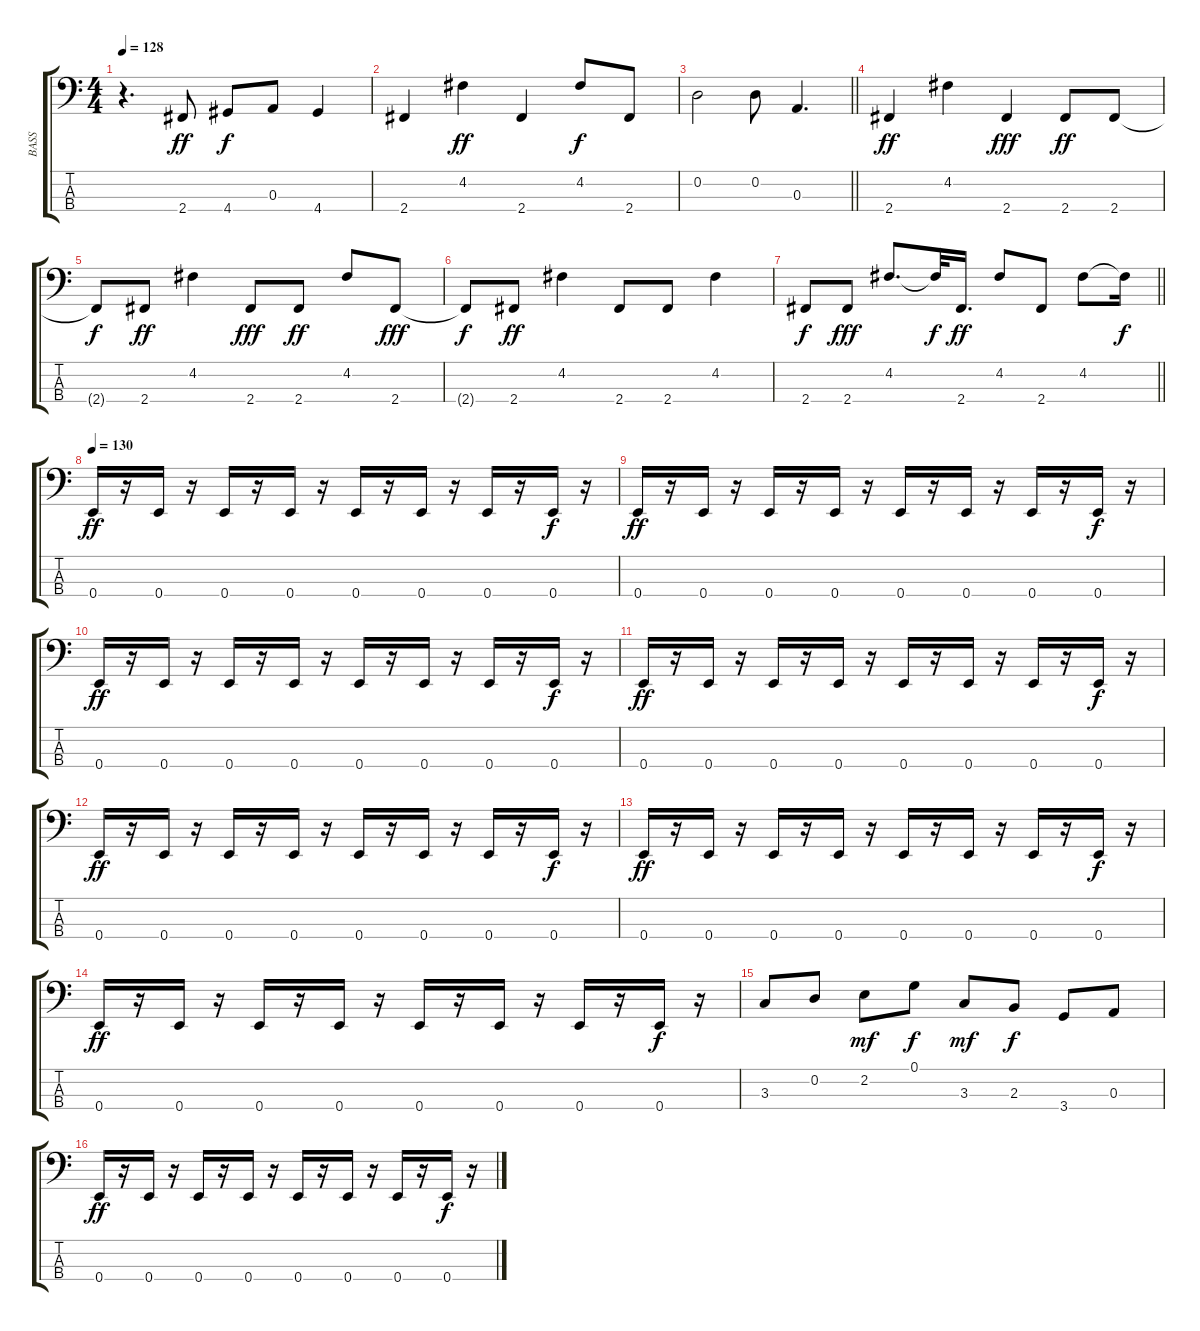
\track ("BASS" "BASS") {instrument electricbassfinger}
\staff {score tabs}
\tuning (G2 D2 A1 E1) {hide}
\ts (4 4)
\tempo 128
\clef f4
\ks c
r.4{d dy ff} 2.4.8 4.4.8{dy f} 0.3.8 4.4.4 |
2.4.4 4.2.4{dy ff} 2.4.4 4.2.8{dy f} 2.4.8 |
\barLineRight lightlight
0.2.2 0.2.8 0.3.4{d} |
2.4.4{dy ff} 4.2.4 2.4.4{dy fff} 2.4.8{dy ff} 2.4.8 |
2.4{t}.8{dy f} 2.4.8{dy ff} 4.2.4 2.4.8{dy fff} 2.4.8{dy ff} 4.2.8 2.4.8{dy fff} |
2.4{t}.8{dy f} 2.4.8{dy ff} 4.2.4 2.4.8 2.4.8 4.2.4 |
\barLineRight lightlight
2.4.8{dy f} 2.4.8{dy fff} 4.2.8{d} 4.2{t}.32{dy f} 2.4.16{d dy ff} 4.2.8 2.4.8 4.2.8 4.2{t}.16{dy f} |
\tempo 130
0.4.16{dy ff} r.16 0.4.16 r.16 0.4.16 r.16 0.4.16 r.16 0.4.16 r.16 0.4.16 r.16 0.4.16 r.16 0.4.16{dy f} r.16 |
0.4.16{dy ff} r.16 0.4.16 r.16 0.4.16 r.16 0.4.16 r.16 0.4.16 r.16 0.4.16 r.16 0.4.16 r.16 0.4.16{dy f} r.16 |
0.4.16{dy ff} r.16 0.4.16 r.16 0.4.16 r.16 0.4.16 r.16 0.4.16 r.16 0.4.16 r.16 0.4.16 r.16 0.4.16{dy f} r.16 |
0.4.16{dy ff} r.16 0.4.16 r.16 0.4.16 r.16 0.4.16 r.16 0.4.16 r.16 0.4.16 r.16 0.4.16 r.16 0.4.16{dy f} r.16 |
0.4.16{dy ff} r.16 0.4.16 r.16 0.4.16 r.16 0.4.16 r.16 0.4.16 r.16 0.4.16 r.16 0.4.16 r.16 0.4.16{dy f} r.16 |
0.4.16{dy ff} r.16 0.4.16 r.16 0.4.16 r.16 0.4.16 r.16 0.4.16 r.16 0.4.16 r.16 0.4.16 r.16 0.4.16{dy f} r.16 |
0.4.16{dy ff} r.16 0.4.16 r.16 0.4.16 r.16 0.4.16 r.16 0.4.16 r.16 0.4.16 r.16 0.4.16 r.16 0.4.16{dy f} r.16 |
3.3.8 0.2.8 2.2.8{dy mf} 0.1.8{dy f} 3.3.8{dy mf} 2.3.8{dy f} 3.4.8 0.3.8 |
0.4.16{dy ff} r.16 0.4.16 r.16 0.4.16 r.16 0.4.16 r.16 0.4.16 r.16 0.4.16 r.16 0.4.16 r.16 0.4.16{dy f} r.16
